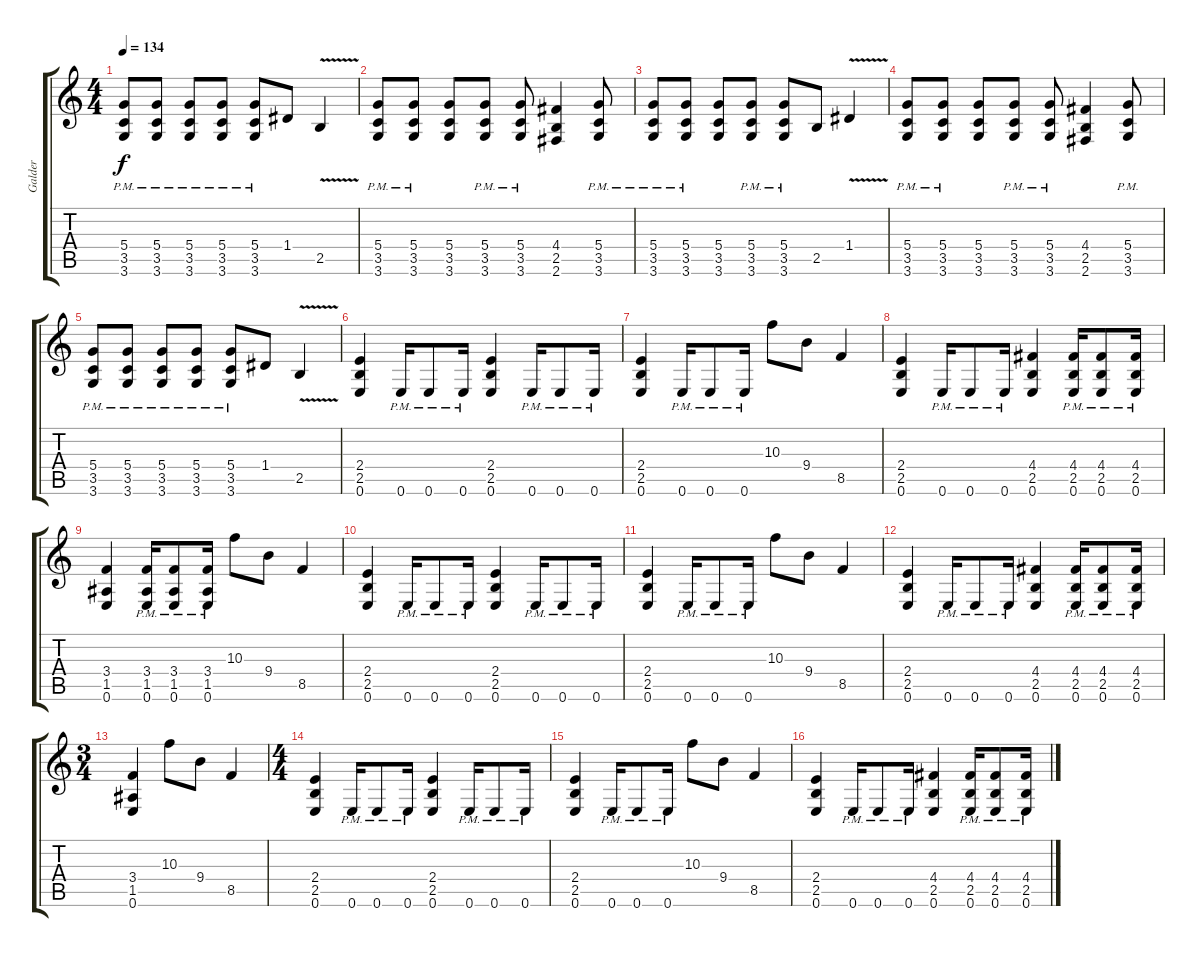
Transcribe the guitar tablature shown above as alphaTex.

\track ("Galder" "Galder") {instrument distortionguitar}
\staff {score tabs}
\tuning (E4 B3 G3 D3 A2 E2) {hide}
\ts (4 4)
\tempo 134
\clef g2
\ks c
(5.4{pm} 3.5{pm} 3.6{pm}).8{dy f} (5.4{pm} 3.5{pm} 3.6{pm}).8 (5.4{pm} 3.5{pm} 3.6{pm}).8 (5.4{pm} 3.5{pm} 3.6{pm}).8 (5.4{pm} 3.5{pm} 3.6{pm}).8 1.4.8 2.5{v}.4 |
(5.4{pm} 3.5{pm} 3.6{pm}).8 (5.4{pm} 3.5{pm} 3.6{pm}).8 (5.4 3.5 3.6).8 (5.4{pm} 3.5{pm} 3.6{pm}).8 (5.4{pm} 3.5{pm} 3.6{pm}).8 (4.4 2.5 2.6).4 (5.4{pm} 3.5 3.6).8 |
(5.4{pm} 3.5{pm} 3.6{pm}).8 (5.4{pm} 3.5{pm} 3.6{pm}).8 (5.4 3.5 3.6).8 (5.4{pm} 3.5{pm} 3.6{pm}).8 (5.4{pm} 3.5{pm} 3.6{pm}).8 2.5.8 1.4{v}.4 |
(5.4{pm} 3.5{pm} 3.6{pm}).8 (5.4{pm} 3.5{pm} 3.6{pm}).8 (5.4 3.5 3.6).8 (5.4{pm} 3.5{pm} 3.6{pm}).8 (5.4{pm} 3.5{pm} 3.6{pm}).8 (4.4 2.5 2.6).4 (5.4{pm} 3.5 3.6).8 |
(5.4{pm} 3.5{pm} 3.6{pm}).8 (5.4{pm} 3.5{pm} 3.6{pm}).8 (5.4{pm} 3.5{pm} 3.6{pm}).8 (5.4{pm} 3.5{pm} 3.6{pm}).8 (5.4{pm} 3.5{pm} 3.6{pm}).8 1.4.8 2.5{v}.4 |
(2.4 2.5 0.6).4 0.6{pm}.16 0.6{pm}.8 0.6{pm}.16 (2.4 2.5 0.6).4 0.6{pm}.16 0.6{pm}.8 0.6{pm}.16 |
(2.4 2.5 0.6).4 0.6{pm}.16 0.6{pm}.8 0.6{pm}.16 10.3.8 9.4.8 8.5.4 |
(2.4 2.5 0.6).4 0.6{pm}.16 0.6{pm}.8 0.6{pm}.16 (4.4 2.5 0.6).4 (4.4 2.5 0.6{pm}).16 (4.4 2.5 0.6{pm}).8 (4.4 2.5 0.6{pm}).16 |
(3.4 1.5 0.6).4 (3.4 1.5 0.6{pm}).16 (3.4 1.5 0.6{pm}).8 (3.4 1.5 0.6{pm}).16 10.3.8 9.4.8 8.5.4 |
(2.4 2.5 0.6).4 0.6{pm}.16 0.6{pm}.8 0.6{pm}.16 (2.4 2.5 0.6).4 0.6{pm}.16 0.6{pm}.8 0.6{pm}.16 |
(2.4 2.5 0.6).4 0.6{pm}.16 0.6{pm}.8 0.6{pm}.16 10.3.8 9.4.8 8.5.4 |
(2.4 2.5 0.6).4 0.6{pm}.16 0.6{pm}.8 0.6{pm}.16 (4.4 2.5 0.6).4 (4.4 2.5 0.6{pm}).16 (4.4 2.5 0.6{pm}).8 (4.4 2.5 0.6{pm}).16 |
\ts (3 4)
(3.4 1.5 0.6).4 10.3.8 9.4.8 8.5.4 |
\ts (4 4)
(2.4 2.5 0.6).4 0.6{pm}.16 0.6{pm}.8 0.6{pm}.16 (2.4 2.5 0.6).4 0.6{pm}.16 0.6{pm}.8 0.6{pm}.16 |
(2.4 2.5 0.6).4 0.6{pm}.16 0.6{pm}.8 0.6{pm}.16 10.3.8 9.4.8 8.5.4 |
(2.4 2.5 0.6).4 0.6{pm}.16 0.6{pm}.8 0.6{pm}.16 (4.4 2.5 0.6).4 (4.4 2.5 0.6{pm}).16 (4.4 2.5 0.6{pm}).8 (4.4 2.5 0.6{pm}).16
